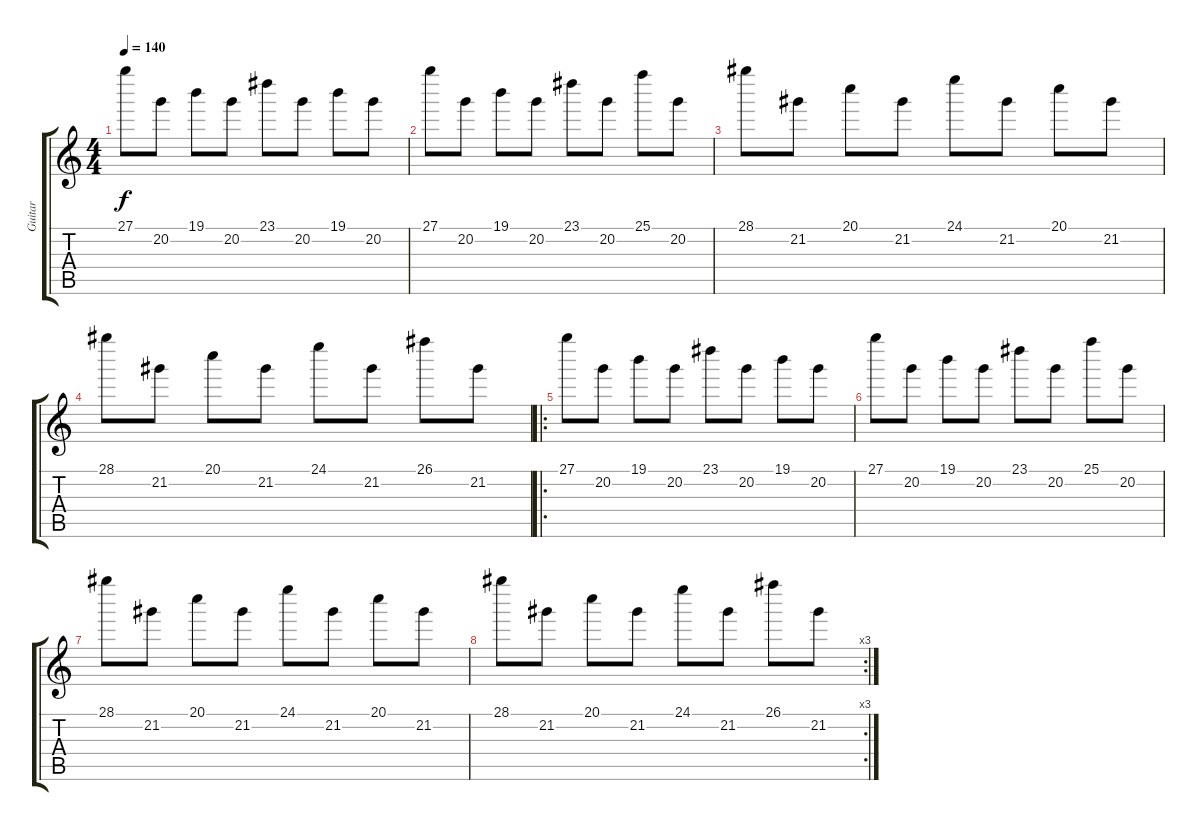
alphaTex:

\track ("Guitar" "Guitar") {instrument electricguitarclean}
\staff {score tabs}
\tuning (E4 B3 G3 D3 A2 E2) {hide}
\ts (4 4)
\tempo 140
\clef g2
\ks c
27.1.8{txt "" dy f instrument electricguitarclean} 20.2.8 19.1.8 20.2.8 23.1.8 20.2.8 19.1.8 20.2.8 |
27.1.8 20.2.8 19.1.8 20.2.8 23.1.8 20.2.8 25.1.8 20.2.8 |
28.1.8 21.2.8 20.1.8 21.2.8 24.1.8 21.2.8 20.1.8 21.2.8 |
28.1.8 21.2.8 20.1.8 21.2.8 24.1.8 21.2.8 26.1.8 21.2.8 |
\ro
27.1.8 20.2.8 19.1.8 20.2.8 23.1.8 20.2.8 19.1.8 20.2.8 |
27.1.8 20.2.8 19.1.8 20.2.8 23.1.8 20.2.8 25.1.8 20.2.8 |
28.1.8 21.2.8 20.1.8 21.2.8 24.1.8 21.2.8 20.1.8 21.2.8 |
\rc 3
28.1.8 21.2.8 20.1.8 21.2.8 24.1.8 21.2.8 26.1.8 21.2.8
